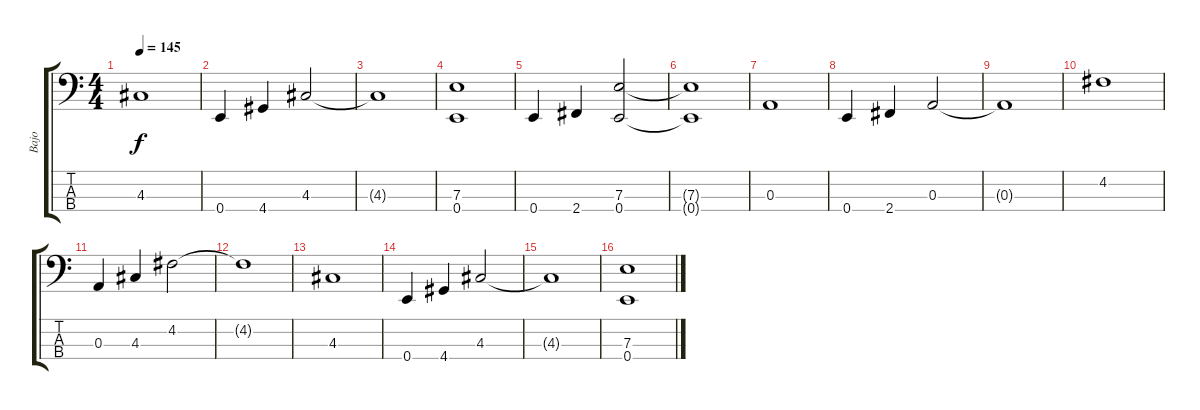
\track ("Bajo" "Bajo") {instrument electricbasspick}
\staff {score tabs}
\tuning (G2 D2 A1 E1) {hide}
\ts (4 4)
\tempo 145
\clef f4
\ks c
4.3.1{dy f} |
0.4.4 4.4.4 4.3.2 |
4.3{t}.1 |
(7.3 0.4).1 |
0.4.4 2.4.4 (7.3 0.4).2 |
(7.3{t} 0.4{t}).1 |
0.3.1 |
0.4.4 2.4.4 0.3.2 |
0.3{t}.1 |
4.2.1 |
0.3.4 4.3.4 4.2.2 |
4.2{t}.1 |
4.3.1 |
0.4.4 4.4.4 4.3.2 |
4.3{t}.1 |
(7.3 0.4).1
